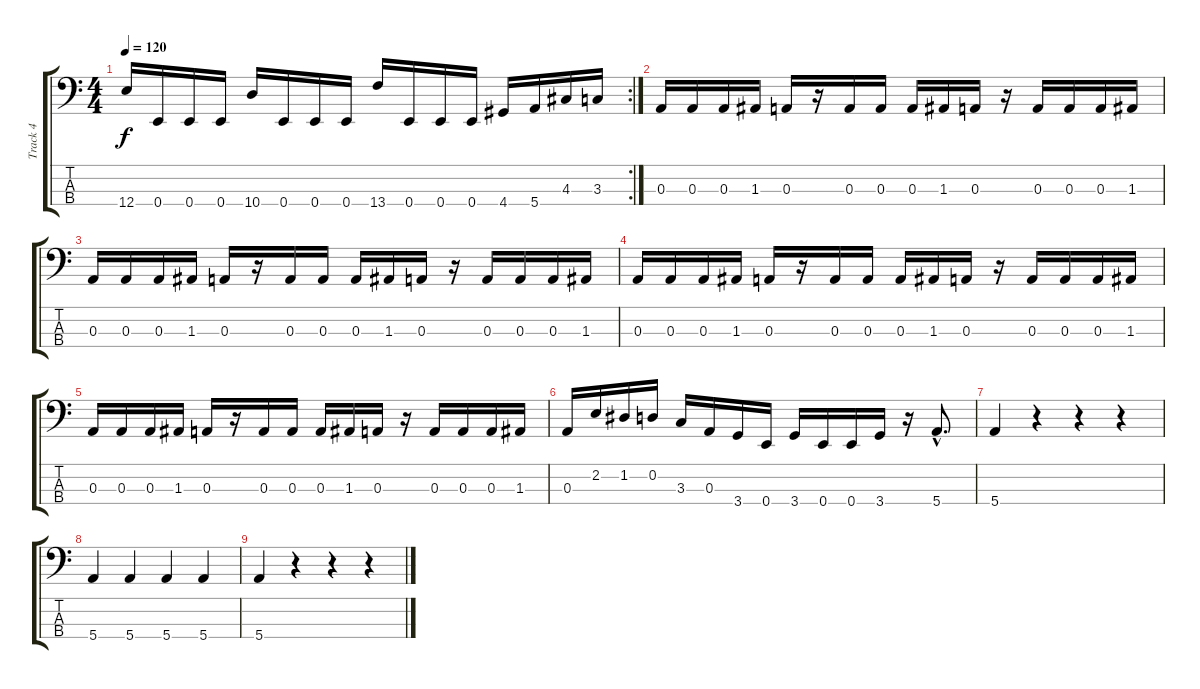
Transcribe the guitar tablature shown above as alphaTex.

\track ("Track 4" "Track 4") {instrument electricbasspick}
\staff {score tabs}
\tuning (G2 D2 A1 E1) {hide}
\rc 2
\ts (4 4)
\tempo 120
\clef f4
\ks c
12.4.16{dy f} 0.4.16 0.4.16 0.4.16 10.4.16 0.4.16 0.4.16 0.4.16 13.4.16 0.4.16 0.4.16 0.4.16 4.4.16 5.4.16 4.3.16 3.3.16 |
0.3.16 0.3.16 0.3.16 1.3.16 0.3.16 r.16 0.3.16 0.3.16 0.3.16 1.3.16 0.3.16 r.16 0.3.16 0.3.16 0.3.16 1.3.16 |
0.3.16 0.3.16 0.3.16 1.3.16 0.3.16 r.16 0.3.16 0.3.16 0.3.16 1.3.16 0.3.16 r.16 0.3.16 0.3.16 0.3.16 1.3.16 |
0.3.16 0.3.16 0.3.16 1.3.16 0.3.16 r.16 0.3.16 0.3.16 0.3.16 1.3.16 0.3.16 r.16 0.3.16 0.3.16 0.3.16 1.3.16 |
0.3.16 0.3.16 0.3.16 1.3.16 0.3.16 r.16 0.3.16 0.3.16 0.3.16 1.3.16 0.3.16 r.16 0.3.16 0.3.16 0.3.16 1.3.16 |
0.3.16 2.2.16 1.2.16 0.2.16 3.3.16 0.3.16 3.4.16 0.4.16 3.4.16 0.4.16 0.4.16 3.4.16 r.16 5.4{hac}.8{d} |
5.4.4 r.4 r.4 r.4 |
5.4.4 5.4.4 5.4.4 5.4.4 |
5.4.4 r.4 r.4 r.4
